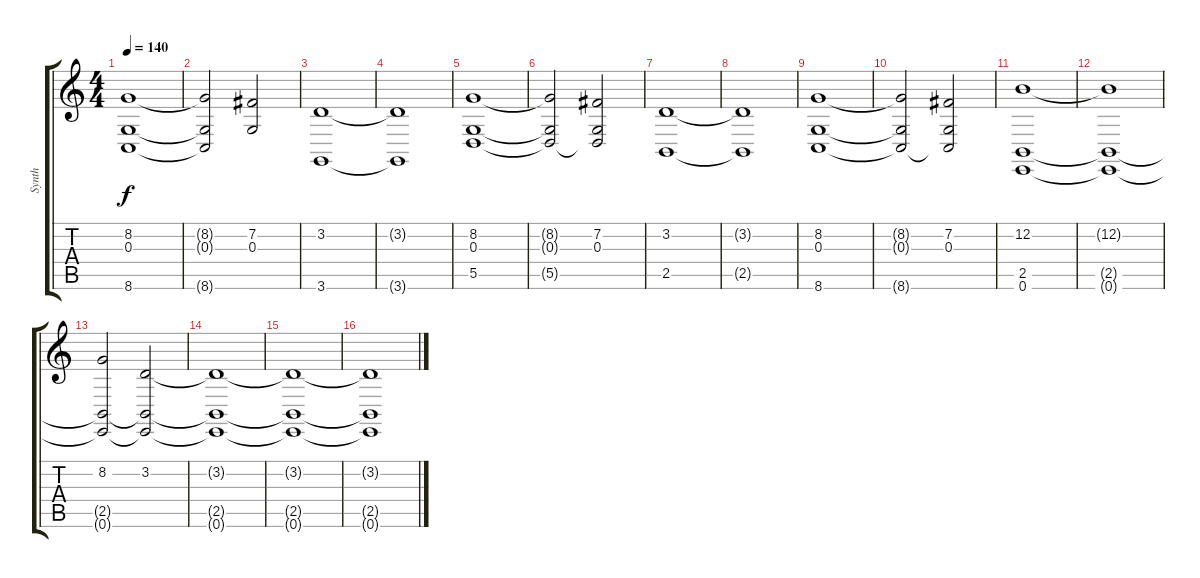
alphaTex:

\track ("Synth" "Synth") {instrument fx7echoes}
\staff {score tabs}
\tuning (E4 B3 G3 D3 A2 E2) {hide}
\ts (4 4)
\tempo 140
\clef g2
\ks c
(8.2 0.3 8.6).1{dy f} |
(8.2{t} 0.3{t} 8.6{t}).2 (7.2 0.3).2 |
(3.2 3.6).1 |
(3.2{t} 3.6{t}).1 |
(8.2 0.3 5.5).1 |
(8.2{t} 0.3{t} 5.5{t}).2 (7.2 0.3 5.5{t}).2 |
(3.2 2.5).1 |
(3.2{t} 2.5{t}).1 |
(8.2 0.3 8.6).1 |
(8.2{t} 0.3{t} 8.6{t}).2 (7.2 0.3 8.6{t}).2 |
(12.2 2.5 0.6).1 |
(12.2{t} 2.5{t} 0.6{t}).1 |
(8.2 2.5{t} 0.6{t}).2 (3.2 2.5{t} 0.6{t}).2 |
(3.2{t} 2.5{t} 0.6{t}).1 |
(3.2{t} 2.5{t} 0.6{t}).1 |
(3.2{t} 2.5{t} 0.6{t}).1
